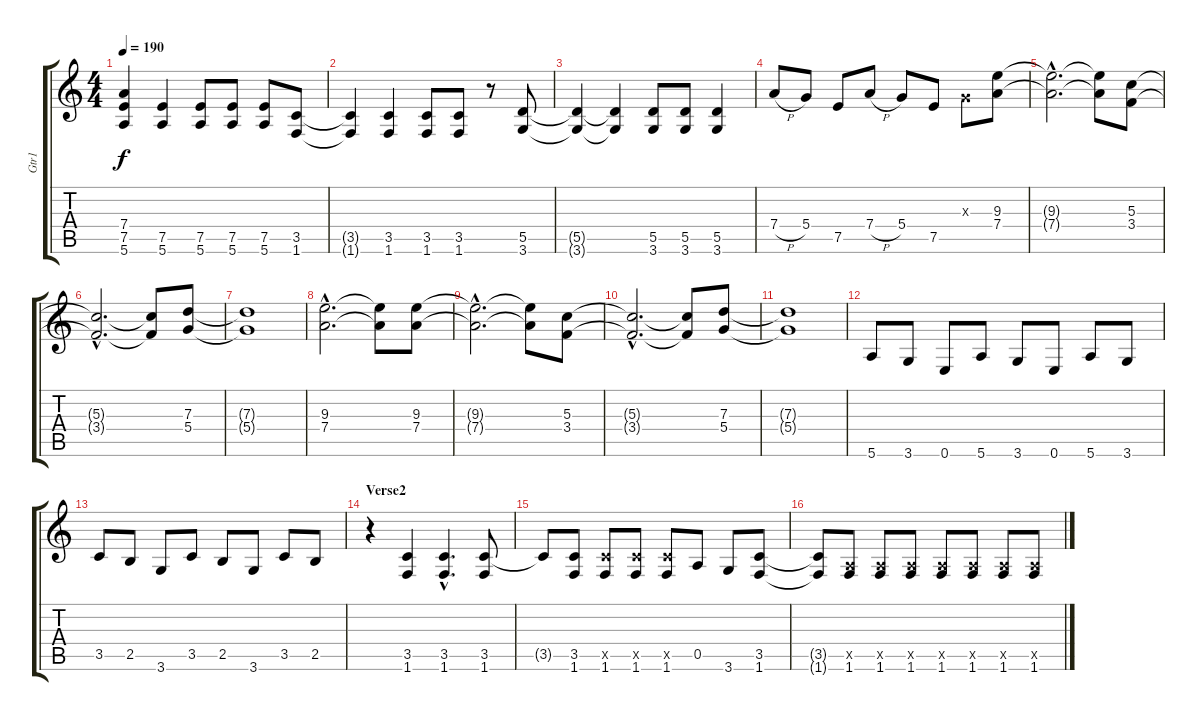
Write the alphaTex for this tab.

\track ("Gtr1" "Gtr1") {instrument overdrivenguitar}
\staff {score tabs}
\tuning (E4 B3 G3 D3 A2 E2) {hide}
\ts (4 4)
\tempo 190
\clef g2
\ks c
(7.4{t} 7.5{t} 5.6{t}).4{dy f} (7.5 5.6).4 (7.5 5.6).8 (7.5 5.6).8 (7.5 5.6).8 (3.5 1.6).8 |
(3.5{t} 1.6{t}).4 (3.5 1.6).4 (3.5 1.6).8 (3.5 1.6).8 r.8 (5.5 3.6).8 |
(5.5{t} 3.6{t}).4 (5.5{t} 3.6{t}).4 (5.5 3.6).8 (5.5 3.6).8 (5.5 3.6).4 |
7.4{h}.8 5.4.8 7.5.8 7.4{h}.8 5.4.8 7.5.8 0.3{x}.8 (9.3 7.4).8 |
(9.3{hac t} 7.4{hac t}).2{d} (9.3{t} 7.4{t}).8 (5.3 3.4).8 |
(5.3{hac t} 3.4{hac t}).2{d} (5.3{t} 3.4{t}).8 (7.3 5.4).8 |
(7.3{t} 5.4{t}).1 |
(9.3{hac} 7.4{hac}).2{d} (9.3{t} 7.4{t}).8 (9.3 7.4).8 |
(9.3{hac t} 7.4{hac t}).2{d} (9.3{t} 7.4{t}).8 (5.3 3.4).8 |
(5.3{hac t} 3.4{hac t}).2{d} (5.3{t} 3.4{t}).8 (7.3 5.4).8 |
(7.3{t} 5.4{t}).1 |
5.6.8 3.6.8 0.6.8 5.6.8 3.6.8 0.6.8 5.6.8 3.6.8 |
3.5.8 2.5.8 3.6.8 3.5.8 2.5.8 3.6.8 3.5.8 2.5.8 |
\section ("" "Verse2")
r.4 (3.5 1.6).4 (3.5{hac} 1.6{hac}).4{d} (3.5 1.6).8 |
3.5{t}.8 (3.5 1.6).8 (3.5{x} 1.6).8 (3.5{x} 1.6).8 (3.5{x} 1.6).8 0.5.8 3.6.8 (3.5 1.6).8 |
(3.5{t} 1.6{t}).8 (0.5{x} 1.6).8 (0.5{x} 1.6).8 (0.5{x} 1.6).8 (0.5{x} 1.6).8 (0.5{x} 1.6).8 (0.5{x} 1.6).8 (0.5{x} 1.6).8
